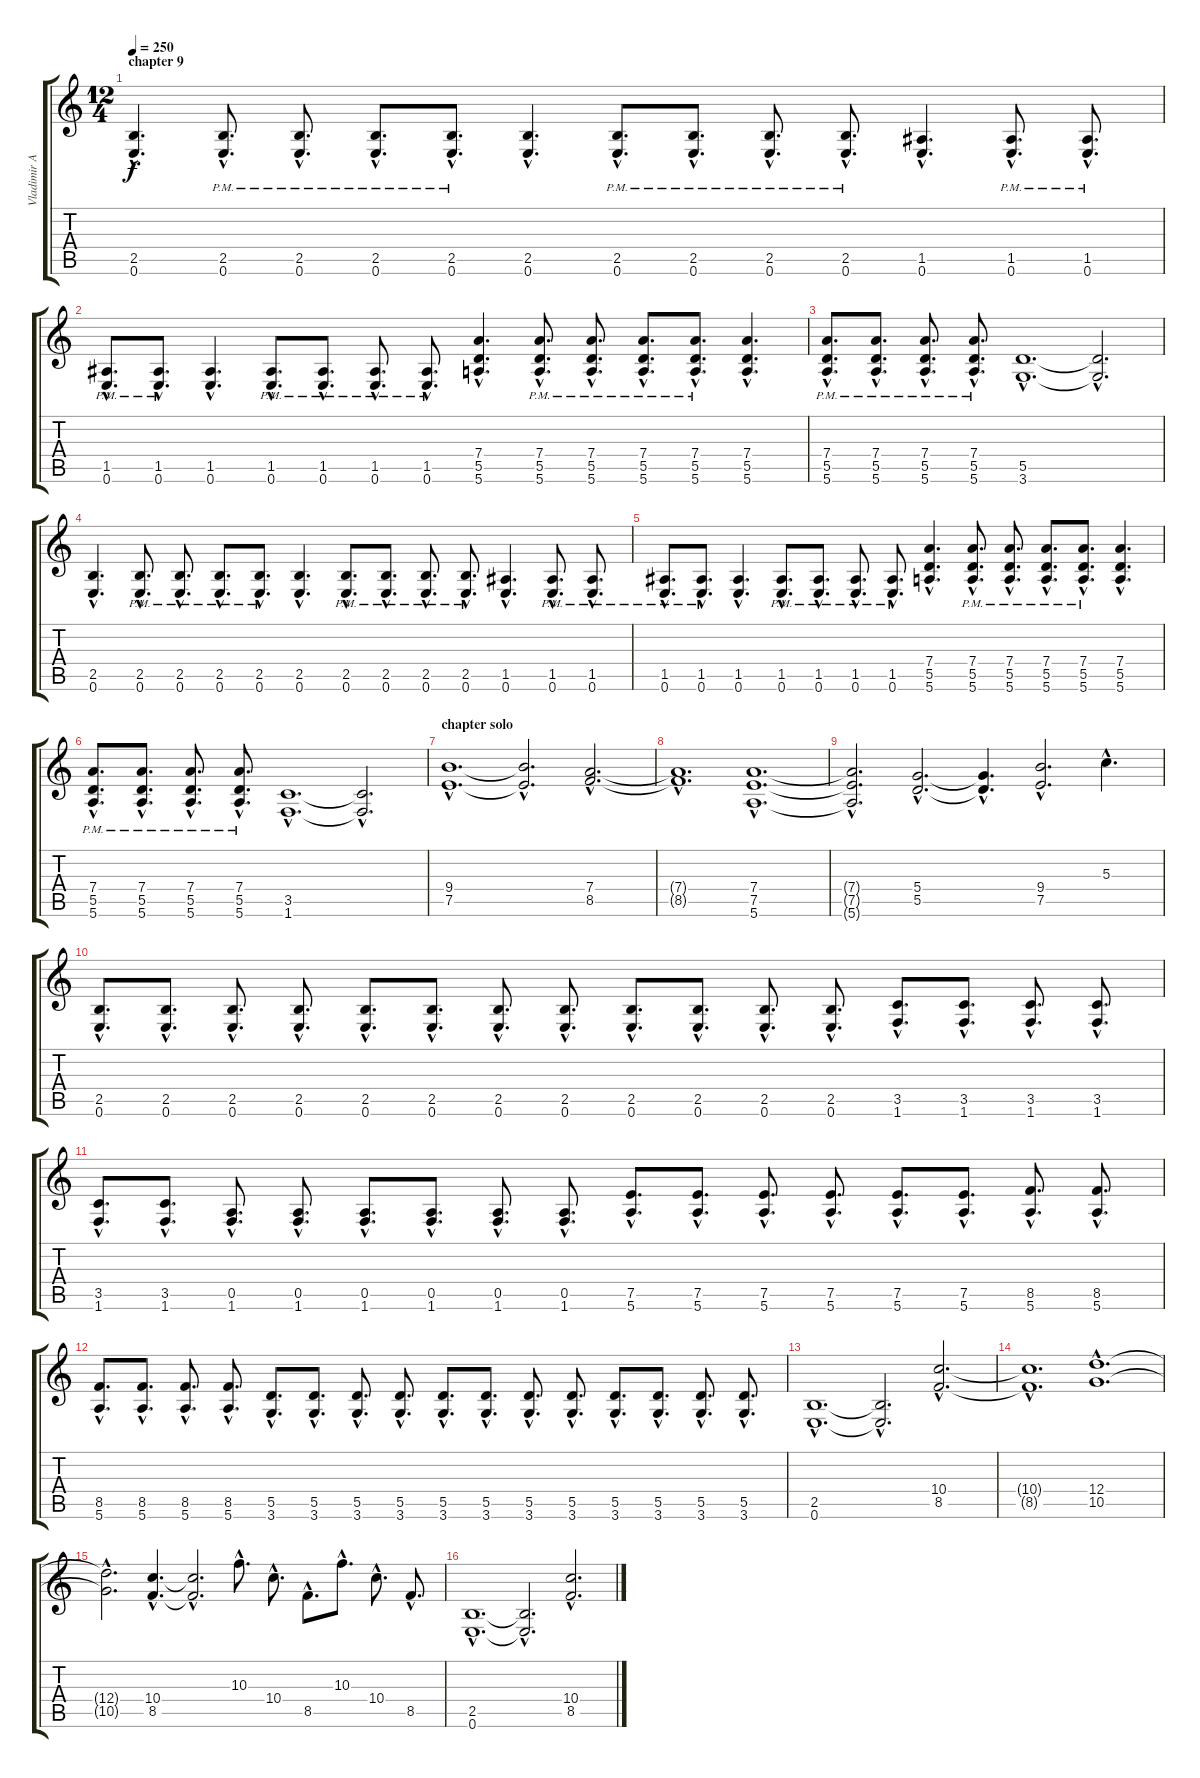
\track ("Vladimir Antipov guitar" "Vladimir A") {instrument distortionguitar}
\staff {score tabs}
\tuning (E4 B3 G3 D3 A2 E2) {hide}
\ts (12 4)
\section ("" "chapter 9")
\tempo 250
\clef g2
\ks c
(2.5{hac} 0.6{hac}).4{d dy f} (2.5{hac pm} 0.6{hac}).8{d} (2.5{hac pm} 0.6{hac}).8{d} (2.5{hac pm} 0.6{hac}).8{d} (2.5{hac pm} 0.6{hac}).8{d} (2.5{hac} 0.6{hac}).4{d} (2.5{hac pm} 0.6{hac}).8{d} (2.5{hac pm} 0.6{hac}).8{d} (2.5{hac pm} 0.6{hac}).8{d} (2.5{hac pm} 0.6{hac}).8{d} (1.5{hac} 0.6{hac}).4{d} (1.5{hac pm} 0.6{hac}).8{d} (1.5{hac pm} 0.6{hac}).8{d} |
(1.5{hac pm} 0.6{hac}).8{d} (1.5{hac pm} 0.6{hac}).8{d} (1.5{hac} 0.6{hac}).4{d} (1.5{hac pm} 0.6{hac}).8{d} (1.5{hac pm} 0.6{hac}).8{d} (1.5{hac pm} 0.6{hac}).8{d} (1.5{hac pm} 0.6{hac}).8{d} (7.4{hac} 5.5{hac} 5.6{hac}).4{d} (7.4{hac pm} 5.5{hac pm} 5.6{hac}).8{d} (7.4{hac pm} 5.5{hac pm} 5.6{hac}).8{d} (7.4{hac pm} 5.5{hac pm} 5.6{hac}).8{d} (7.4{hac pm} 5.5{hac pm} 5.6{hac}).8{d} (7.4{hac} 5.5{hac} 5.6{hac}).4{d} |
(7.4{hac pm} 5.5{hac pm} 5.6{hac}).8{d} (7.4{hac pm} 5.5{hac pm} 5.6{hac}).8{d} (7.4{hac pm} 5.5{hac pm} 5.6{hac}).8{d} (7.4{hac pm} 5.5{hac} 5.6{hac}).8{d} (5.5{hac} 3.6{hac}).1{d} (5.5{hac t} 3.6{hac t}).2{d} |
(2.5{hac} 0.6{hac}).4{d} (2.5{hac pm} 0.6{hac}).8{d} (2.5{hac pm} 0.6{hac}).8{d} (2.5{hac pm} 0.6{hac}).8{d} (2.5{hac pm} 0.6{hac}).8{d} (2.5{hac} 0.6{hac}).4{d} (2.5{hac pm} 0.6{hac}).8{d} (2.5{hac pm} 0.6{hac}).8{d} (2.5{hac pm} 0.6{hac}).8{d} (2.5{hac pm} 0.6{hac}).8{d} (1.5{hac} 0.6{hac}).4{d} (1.5{hac pm} 0.6{hac}).8{d} (1.5{hac pm} 0.6{hac}).8{d} |
(1.5{hac pm} 0.6{hac}).8{d} (1.5{hac pm} 0.6{hac}).8{d} (1.5{hac} 0.6{hac}).4{d} (1.5{hac pm} 0.6{hac}).8{d} (1.5{hac pm} 0.6{hac}).8{d} (1.5{hac pm} 0.6{hac}).8{d} (1.5{hac pm} 0.6{hac}).8{d} (7.4{hac} 5.5{hac} 5.6{hac}).4{d} (7.4{hac pm} 5.5{hac pm} 5.6{hac}).8{d} (7.4{hac pm} 5.5{hac pm} 5.6{hac}).8{d} (7.4{hac pm} 5.5{hac pm} 5.6{hac}).8{d} (7.4{hac pm} 5.5{hac pm} 5.6{hac}).8{d} (7.4{hac} 5.5{hac} 5.6{hac}).4{d} |
(7.4{hac pm} 5.5{hac pm} 5.6{hac}).8{d} (7.4{hac pm} 5.5{hac pm} 5.6{hac}).8{d} (7.4{hac pm} 5.5{hac pm} 5.6{hac}).8{d} (7.4{hac pm} 5.5{hac} 5.6{hac}).8{d} (3.5{hac} 1.6{hac}).1{d} (3.5{hac t} 1.6{hac t}).2{d} |
\section ("" "chapter solo")
(9.4{hac} 7.5{hac}).1{d} (9.4{hac t} 7.5{hac t}).2{d} (7.4{hac} 8.5{hac}).2{d} |
(7.4{hac t} 8.5{hac t}).1{d} (7.4{hac} 7.5{hac} 5.6{hac}).1{d} |
(7.4{hac t} 7.5{hac t} 5.6{hac t}).2{d} (5.4{hac} 5.5{hac}).2{d} (5.4{hac t} 5.5{hac t}).4{d} (9.4{hac} 7.5{hac}).2{d} 5.3{hac}.4{d} |
(2.5{hac} 0.6{hac}).8{d} (2.5{hac} 0.6{hac}).8{d} (2.5{hac} 0.6{hac}).8{d} (2.5{hac} 0.6{hac}).8{d} (2.5{hac} 0.6{hac}).8{d} (2.5{hac} 0.6{hac}).8{d} (2.5{hac} 0.6{hac}).8{d} (2.5{hac} 0.6{hac}).8{d} (2.5{hac} 0.6{hac}).8{d} (2.5{hac} 0.6{hac}).8{d} (2.5{hac} 0.6{hac}).8{d} (2.5{hac} 0.6{hac}).8{d} (3.5{hac} 1.6{hac}).8{d} (3.5{hac} 1.6{hac}).8{d} (3.5{hac} 1.6{hac}).8{d} (3.5{hac} 1.6{hac}).8{d} |
(3.5{hac} 1.6{hac}).8{d} (3.5{hac} 1.6{hac}).8{d} (0.5{hac} 1.6{hac}).8{d} (0.5{hac} 1.6{hac}).8{d} (0.5{hac} 1.6{hac}).8{d} (0.5{hac} 1.6{hac}).8{d} (0.5{hac} 1.6{hac}).8{d} (0.5{hac} 1.6{hac}).8{d} (7.5{hac} 5.6{hac}).8{d} (7.5{hac} 5.6{hac}).8{d} (7.5{hac} 5.6{hac}).8{d} (7.5{hac} 5.6{hac}).8{d} (7.5{hac} 5.6{hac}).8{d} (7.5{hac} 5.6{hac}).8{d} (8.5{hac} 5.6{hac}).8{d} (8.5{hac} 5.6{hac}).8{d} |
(8.5{hac} 5.6{hac}).8{d} (8.5{hac} 5.6{hac}).8{d} (8.5{hac} 5.6{hac}).8{d} (8.5{hac} 5.6{hac}).8{d} (5.5{hac} 3.6{hac}).8{d} (5.5{hac} 3.6{hac}).8{d} (5.5{hac} 3.6{hac}).8{d} (5.5{hac} 3.6{hac}).8{d} (5.5{hac} 3.6{hac}).8{d} (5.5{hac} 3.6{hac}).8{d} (5.5{hac} 3.6{hac}).8{d} (5.5{hac} 3.6{hac}).8{d} (5.5{hac} 3.6{hac}).8{d} (5.5{hac} 3.6{hac}).8{d} (5.5{hac} 3.6{hac}).8{d} (5.5{hac} 3.6{hac}).8{d} |
(2.5{hac} 0.6{hac}).1{d} (2.5{hac t} 0.6{hac t}).2{d} (10.4{hac} 8.5{hac}).2{d} |
(10.4{hac t} 8.5{hac t}).1{d} (12.4{hac} 10.5{hac}).1{d} |
(12.4{hac t} 10.5{hac t}).2{d} (10.4{hac} 8.5{hac}).4{d} (10.4{hac t} 8.5{hac t}).2{d} 10.3{hac}.8{d} 10.4{hac}.8{d} 8.5{hac}.8{d} 10.3{hac}.8{d} 10.4{hac}.8{d} 8.5{hac}.8{d} |
(2.5{hac} 0.6{hac}).1{d} (2.5{hac t} 0.6{hac t}).2{d} (10.4{hac} 8.5{hac}).2{d}
